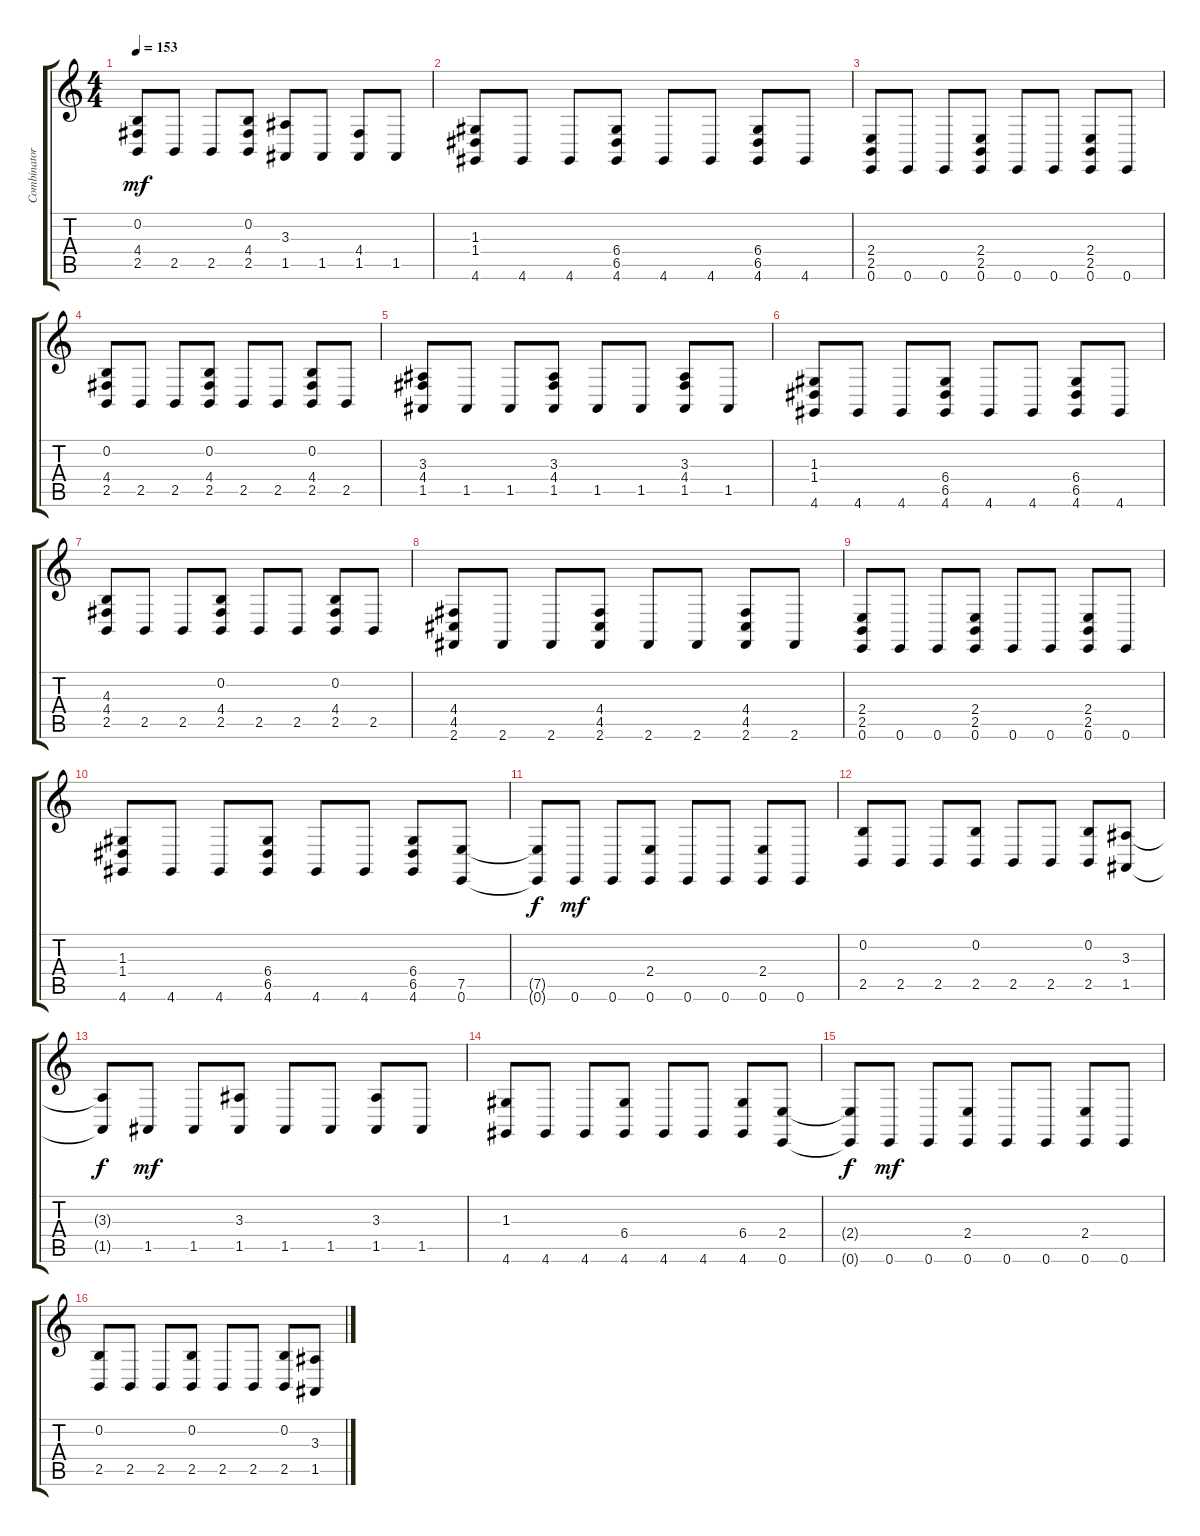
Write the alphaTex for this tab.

\track ("Combinator 2" "Combinator") {instrument acousticgrandpiano}
\staff {score tabs}
\tuning (E4 B3 G3 D3 A2 E2) {hide}
\ts (4 4)
\tempo 153
\clef g2
\ks c
(0.2 4.4 2.5).8{dy mf} 2.5.8 2.5.8 (0.2 4.4 2.5).8 (3.3 1.5).8 1.5.8 (4.4 1.5).8 1.5.8 |
(1.3 1.4 4.6).8 4.6.8 4.6.8 (6.4 6.5 4.6).8 4.6.8 4.6.8 (6.4 6.5 4.6).8 4.6.8 |
(2.4 2.5 0.6).8 0.6.8 0.6.8 (2.4 2.5 0.6).8 0.6.8 0.6.8 (2.4 2.5 0.6).8 0.6.8 |
(0.2 4.4 2.5).8 2.5.8 2.5.8 (0.2 4.4 2.5).8 2.5.8 2.5.8 (0.2 4.4 2.5).8 2.5.8 |
(3.3 4.4 1.5).8 1.5.8 1.5.8 (3.3 4.4 1.5).8 1.5.8 1.5.8 (3.3 4.4 1.5).8 1.5.8 |
(1.3 1.4 4.6).8 4.6.8 4.6.8 (6.4 6.5 4.6).8 4.6.8 4.6.8 (6.4 6.5 4.6).8 4.6.8 |
(4.3 4.4 2.5).8 2.5.8 2.5.8 (0.2 4.4 2.5).8 2.5.8 2.5.8 (0.2 4.4 2.5).8 2.5.8 |
(4.4 4.5 2.6).8 2.6.8 2.6.8 (4.4 4.5 2.6).8 2.6.8 2.6.8 (4.4 4.5 2.6).8 2.6.8 |
(2.4 2.5 0.6).8 0.6.8 0.6.8 (2.4 2.5 0.6).8 0.6.8 0.6.8 (2.4 2.5 0.6).8 0.6.8 |
(1.3 1.4 4.6).8 4.6.8 4.6.8 (6.4 6.5 4.6).8 4.6.8 4.6.8 (6.4 6.5 4.6).8 (7.5 0.6).8 |
(7.5{t} 0.6{t}).8{dy f} 0.6.8{dy mf} 0.6.8 (2.4 0.6).8 0.6.8 0.6.8 (2.4 0.6).8 0.6.8 |
(0.2 2.5).8 2.5.8 2.5.8 (0.2 2.5).8 2.5.8 2.5.8 (0.2 2.5).8 (3.3 1.5).8 |
(3.3{t} 1.5{t}).8{dy f} 1.5.8{dy mf} 1.5.8 (3.3 1.5).8 1.5.8 1.5.8 (3.3 1.5).8 1.5.8 |
(1.3 4.6).8 4.6.8 4.6.8 (6.4 4.6).8 4.6.8 4.6.8 (6.4 4.6).8 (2.4 0.6).8 |
(2.4{t} 0.6{t}).8{dy f} 0.6.8{dy mf} 0.6.8 (2.4 0.6).8 0.6.8 0.6.8 (2.4 0.6).8 0.6.8 |
(0.2 2.5).8 2.5.8 2.5.8 (0.2 2.5).8 2.5.8 2.5.8 (0.2 2.5).8 (3.3 1.5).8
